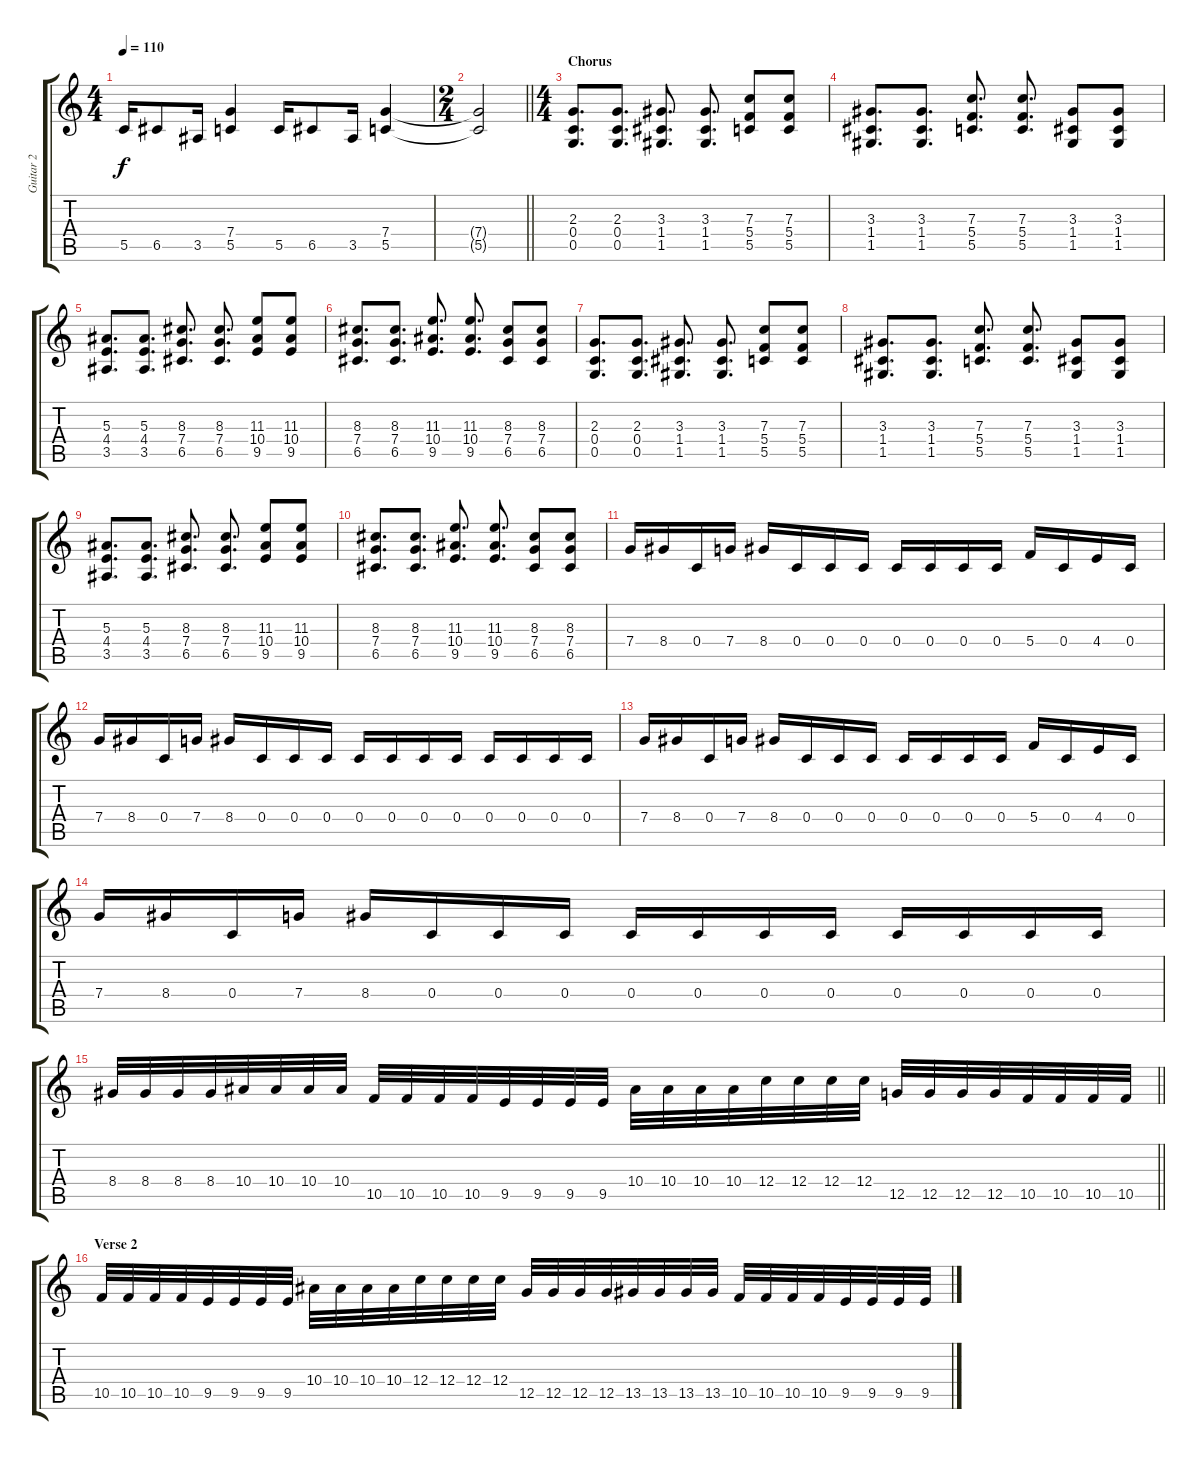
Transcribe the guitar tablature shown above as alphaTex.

\track ("Guitar 2" "Guitar 2") {instrument overdrivenguitar}
\staff {score tabs}
\tuning (D4 A3 F3 C3 G2 D2) {hide}
\ts (4 4)
\tempo 110
\clef g2
\ks c
5.5.16{dy f} 6.5.8 3.5.16 (7.4 5.5).4 5.5.16 6.5.8 3.5.16 (7.4 5.5).4 |
\ts (2 4)
\barLineRight lightlight
(7.4{t} 5.5{t}).2 |
\ts (4 4)
\section ("" "Chorus")
(2.3 0.4 0.5).8{d} (2.3 0.4 0.5).8{d} (3.3 1.4 1.5).8{d} (3.3 1.4 1.5).8{d} (7.3 5.4 5.5).8 (7.3 5.4 5.5).8 |
(3.3 1.4 1.5).8{d} (3.3 1.4 1.5).8{d} (7.3 5.4 5.5).8{d} (7.3 5.4 5.5).8{d} (3.3 1.4 1.5).8 (3.3 1.4 1.5).8 |
(5.3 4.4 3.5).8{d} (5.3 4.4 3.5).8{d} (8.3 7.4 6.5).8{d} (8.3 7.4 6.5).8{d} (11.3 10.4 9.5).8 (11.3 10.4 9.5).8 |
(8.3 7.4 6.5).8{d} (8.3 7.4 6.5).8{d} (11.3 10.4 9.5).8{d} (11.3 10.4 9.5).8{d} (8.3 7.4 6.5).8 (8.3 7.4 6.5).8 |
(2.3 0.4 0.5).8{d} (2.3 0.4 0.5).8{d} (3.3 1.4 1.5).8{d} (3.3 1.4 1.5).8{d} (7.3 5.4 5.5).8 (7.3 5.4 5.5).8 |
(3.3 1.4 1.5).8{d} (3.3 1.4 1.5).8{d} (7.3 5.4 5.5).8{d} (7.3 5.4 5.5).8{d} (3.3 1.4 1.5).8 (3.3 1.4 1.5).8 |
(5.3 4.4 3.5).8{d} (5.3 4.4 3.5).8{d} (8.3 7.4 6.5).8{d} (8.3 7.4 6.5).8{d} (11.3 10.4 9.5).8 (11.3 10.4 9.5).8 |
(8.3 7.4 6.5).8{d} (8.3 7.4 6.5).8{d} (11.3 10.4 9.5).8{d} (11.3 10.4 9.5).8{d} (8.3 7.4 6.5).8 (8.3 7.4 6.5).8 |
7.4.16 8.4.16 0.4.16 7.4.16 8.4.16 0.4.16 0.4.16 0.4.16 0.4.16 0.4.16 0.4.16 0.4.16 5.4.16 0.4.16 4.4.16 0.4.16 |
7.4.16 8.4.16 0.4.16 7.4.16 8.4.16 0.4.16 0.4.16 0.4.16 0.4.16 0.4.16 0.4.16 0.4.16 0.4.16 0.4.16 0.4.16 0.4.16 |
7.4.16 8.4.16 0.4.16 7.4.16 8.4.16 0.4.16 0.4.16 0.4.16 0.4.16 0.4.16 0.4.16 0.4.16 5.4.16 0.4.16 4.4.16 0.4.16 |
7.4.16 8.4.16 0.4.16 7.4.16 8.4.16 0.4.16 0.4.16 0.4.16 0.4.16 0.4.16 0.4.16 0.4.16 0.4.16 0.4.16 0.4.16 0.4.16 |
\barLineRight lightlight
8.4.32 8.4.32 8.4.32 8.4.32 10.4.32 10.4.32 10.4.32 10.4.32 10.5.32 10.5.32 10.5.32 10.5.32 9.5.32 9.5.32 9.5.32 9.5.32 10.4.32 10.4.32 10.4.32 10.4.32 12.4.32 12.4.32 12.4.32 12.4.32 12.5.32 12.5.32 12.5.32 12.5.32 10.5.32 10.5.32 10.5.32 10.5.32 |
\section ("" "Verse 2")
10.5.32 10.5.32 10.5.32 10.5.32 9.5.32 9.5.32 9.5.32 9.5.32 10.4.32 10.4.32 10.4.32 10.4.32 12.4.32 12.4.32 12.4.32 12.4.32 12.5.32 12.5.32 12.5.32 12.5.32 13.5.32 13.5.32 13.5.32 13.5.32 10.5.32 10.5.32 10.5.32 10.5.32 9.5.32 9.5.32 9.5.32 9.5.32
